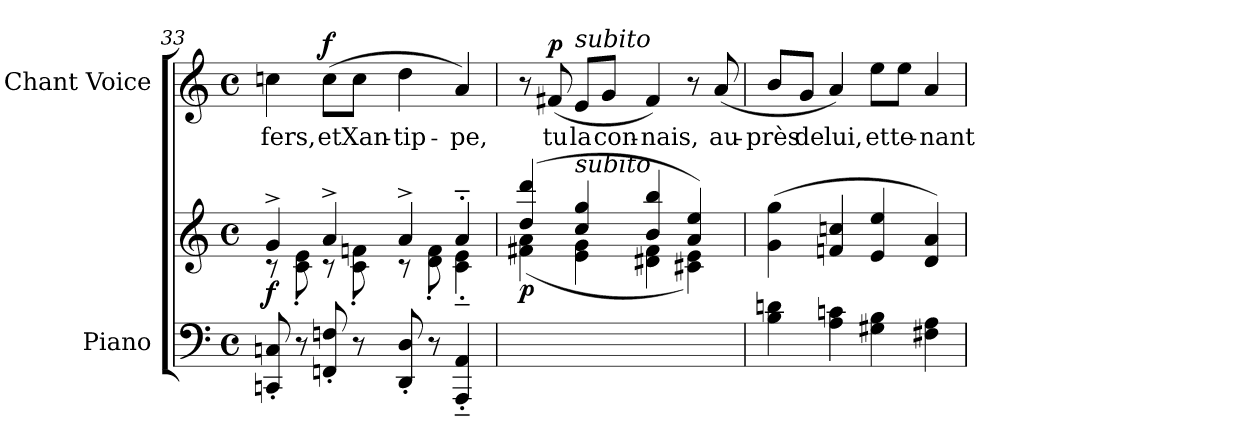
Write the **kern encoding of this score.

**kern	**kern	**dynam	**kern	**text	**dynam
*part2	*part2	*part2	*part1	*part1	*part1
*staff3	*staff2	*staff2/3	*staff1	*staff1	*staff1
*I"Piano	*	*	*I"Chant Voice	*	*
*I'Pno	*	*	*	*	*
*clefF4	*clefG2	*	*clefG2	*	*
*k[]	*k[]	*	*k[]	*	*
*M4/4	*M4/4	*	*M4/4	*	*
*met(c)	*met(c)	*	*met(c)	*	*
=33	=33	=33	=33	=33	=33
*	*^	*	*	*	*
!	!	!	!LO:DY:b	!	!	!
8CCni/' 8Cni/'	4g^/	8r	f	4ccni\	fers,	.
8r	.	8c\' 8e\'	.	.	.	.
!	!	!	!	!	!	!LO:DY:a
8FFni/' 8Fni/'	4a^/	8r	.	(>8cc\L	et	f
8r	.	8c\' 8fni\'	.	8cc\J	Xan-	.
8DD/' 8D/'	4a^/	8r	.	4dd\	-tip-	.
8r	.	8d\' 8f\'	.	.	.	.
4AAA/'~ 4AA/'~	4a'~/	4c\'~ 4e\'~	.	4a/)	-pe,	.
=34	=34	=34	=34	=34	=34	=34
!	!	!	!LO:DY:b	!	!	!
1ryy	(4dd/ 4ddd/	(4f#X\ 4a\	p	8r	.	.
!	!	!	!	!	!	!LO:DY:a
.	.	.	.	(>8f#X/	tu	p
!	!	!	!	!LO:TX:i:t=subito	!	!
!	!LO:TX:i:t=subito	!	!	!	!	!
.	4cc/ 4gg/	4e\ 4g\	.	8e/L	la	.
.	.	.	.	8g/J	con-	.
.	4b/ 4bb/	4d#X\ 4f#\	.	4f#/)	-nais,	.
.	4a/ 4ee/)	4c#X\ 4e\)	.	8r	.	.
.	.	.	.	(>8a/	au-	.
*	*v	*v	*	*	*	*
=35	=35	=35	=35	=35	=35
4B\ 4dni\	(4g\ 4gg\	.	8b/L	-près	.
.	.	.	8g/J	de	.
4A\ 4cni\	4fni/ 4ccni/	.	4a/)	lui,	.
4G#X\ 4B\	4e/ 4ee/	.	8ee\L	et	.
.	.	.	8ee\J	te-	.
4F#X\ 4A\	4d/ 4a/)	.	4a/	-nant	.
=	=	=	=	=	=
*-	*-	*-	*-	*-	*-
